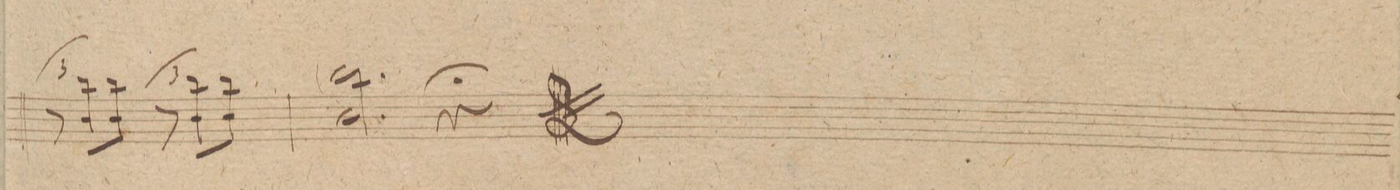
**kern	**dynam
*I"Violino. 1mo	*
*clefG2	*
*k[]	*
*met(c|)	*
*M2/2	*
12r	.
12bbL 12b\	.
12bbJ 12b\	.
12r	.
12bbL 12b\	.
12bbJ 12b\	.
=51	=51
*2\right	*
2.bb 2.b\	.
4r;	.
==	==
*-	*-
